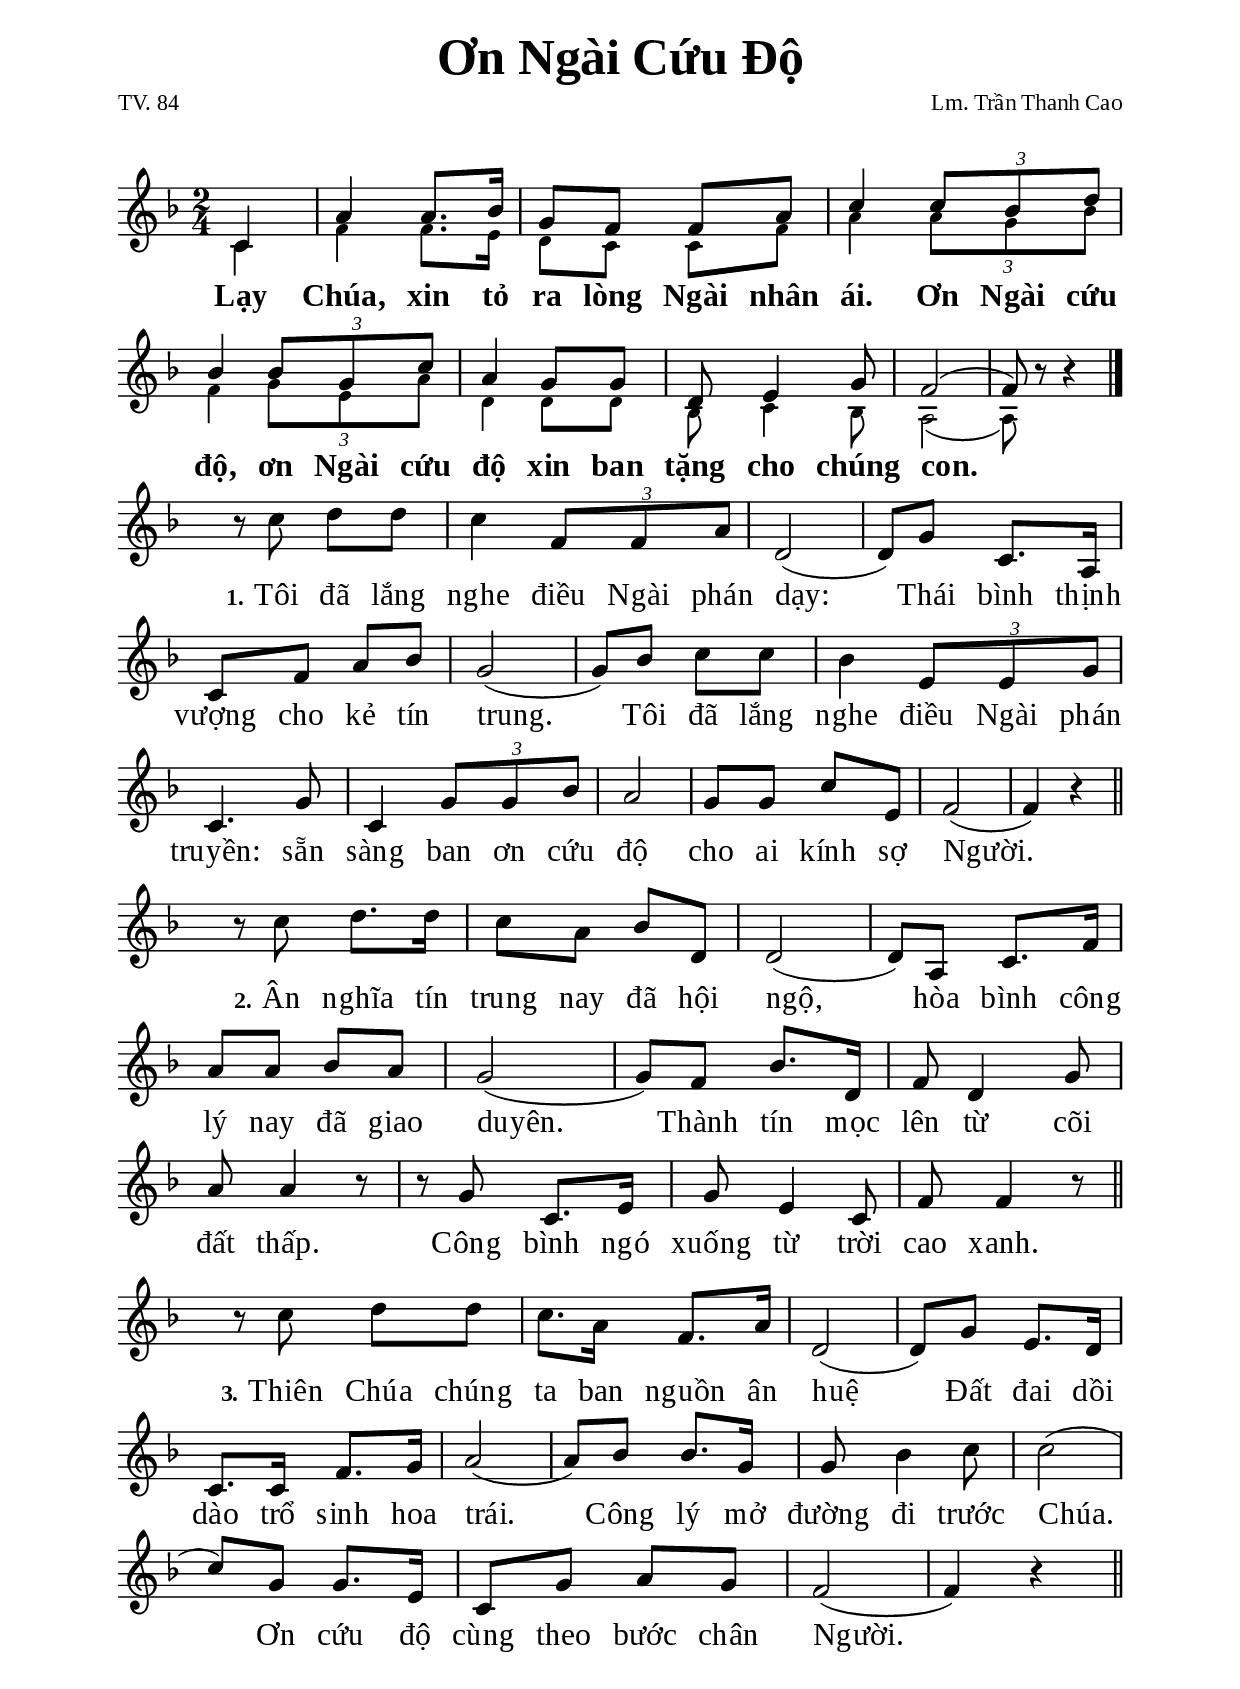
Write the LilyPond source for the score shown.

% Cài đặt chung
\version "2.20.0"
\include "english.ly"

\header {
  title = \markup { \fontsize #3 "Ơn Ngài Cứu Độ" }
  poet = "TV. 84"
  composer = "Lm. Trần Thanh Cao"
  arranger = " "
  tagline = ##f
}

\paper {
  #(set-paper-size "a4")
  top-margin = 10\mm
  bottom-margin = 10\mm
  left-margin = 20\mm
  right-margin = 20\mm
  indent = #0
  #(define fonts
    (make-pango-font-tree
      "Liberation Serif"
      "Liberation Serif"
      "Liberation Serif"
      (/ 20 20)))
  page-count = #1
}

% Nhạc điệp khúc
nhacDiepKhucSop= \relative c' {
  \partial 4 c4 |
  a' a8. bf16 |
  g8 f f a |
  c4 \tuplet 3/2 { c8 bf d } |
  bf4 \tuplet 3/2 { bf8 g c } |
  a4 g8 g |
  d e4 g8 |
  f2 ( |
  f8) r8 r4 \bar "|."
}

nhacDiepKhucBas = \relative c' {
  \partial 4 c4 |
  f f8. e16 |
  d8 c c f |
  a4 \tuplet 3/2 { a8 g bf } |
  f4 \tuplet 3/2 { g8 e a } |
  d,4 d8 d |
  bf c4 bf8 |
  a2 ( |
  a8) r8 r4
}

% Nhạc phiên khúc
nhacPhienKhucMot = \relative c'' {
  r8 c d d |
  c4 \tuplet 3/2 { f,8 f a } |
  d,2 ( |
  d8) g c,8. a16 |
  c8 f a bf |
  g2 ( |
  g8) bf c c |
  bf4 \tuplet 3/2 { e,8 e g } |
  c,4. g'8 |
  c,4 \tuplet 3/2 { g'8 g bf } |
  a2 |
  g8 g c e, |
  f2 ( |
  f4) r \bar "||"
}

nhacPhienKhucHai = \relative c' {
  r8 c' d8. d16 |
  c8 a bf d, |
  d2 ( |
  d8) a c8. f16 |
  a8 a bf a |
  g2 ( |
  g8) f bf8. d,16 |
  f8 d4 g8 |
  a8 a4 r8 |
  r g c,8. e16 |
  g8 e4 c8 |
  f f4 r8 \bar "||"
}

nhacPhienKhucBa = \relative c' {
  r8 c' d d |
  c8. a16 f8. a16 |
  d,2 ( |
  d8) g e8. d16 |
  c8. c16 f8. g16 |
  a2 ( |
  a08) bf bf8. g16 |
  g8 bf4 c8 |
  c2 ( |
  c8) g g8. e16 |
  c8 g' a g |
  f2 ( |
  f4) r \bar "||"
}

% Lời điệp khúc
loiDiepKhuc = \lyricmode {
  Lạy Chúa, xin tỏ ra lòng Ngài nhân ái.
  Ơn Ngài cứu độ, ơn Ngài cứu độ xin ban tặng cho chúng con.
}

% Lời phiên khúc
loiPhienKhucMot = \lyricmode {
  \set stanza = #"1."
  Tôi đã lắng nghe điều Ngài phán dạy:
  Thái bình thịnh vượng cho kẻ tín trung.
  Tôi đã lắng nghe điều Ngài phán truyền:
  sẵn sàng ban ơn cứu độ cho ai kính sợ Người.
}

loiPhienKhucHai = \lyricmode {
  \set stanza = #"2."
  Ân nghĩa tín trung nay đã hội ngộ,
  hòa bình công lý nay đã giao duyên.
  Thành tín mọc lên từ cõi đất thấp.
  Công bình ngó xuống từ trời cao xanh.
}

loiPhienKhucBa = \lyricmode {
  \set stanza = #"3."
  Thiên Chúa chúng ta ban nguồn ân huệ
  Đất đai dồi dào trổ sinh hoa trái.
  Công lý mở đường đi trước Chúa.
  Ơn cứu độ cùng theo bước chân Người.
}


% Dàn trang
\score {
  \new ChoirStaff <<
    \new Staff = diepKhuc \with {
        \consists "Merge_rests_engraver"
        \magnifyStaff #(magstep +1)
      }
      <<
      \new Voice = beSop {
        \voiceOne \key f \major \time 2/4 \nhacDiepKhucSop
      }
      \new Voice = beBas {
        \override NoteHead.font-size = #-2
        \voiceTwo \key f \major \time 2/4 \nhacDiepKhucBas
      }
    >>
    \new Lyrics \lyricsto beSop \loiDiepKhuc
  >>
  \layout {
    \override Lyrics.LyricText.font-series = #'bold
    \override Lyrics.LyricText.font-size = #+3
    \override Lyrics.LyricSpace.minimum-distance = #2.0
    \override Score.BarNumber.break-visibility = ##(#f #f #f)
  }
}

\score {
  \new ChoirStaff <<
    \new Staff = phienKhuc \with {
        \magnifyStaff #(magstep +1)
      }
      <<
      \new Voice = beSop {
        \key f \major \time 2/4 \nhacPhienKhucMot
      }
    >>
    \new Lyrics \lyricsto beSop \loiPhienKhucMot
  >>
  \layout {
    \override Staff.TimeSignature.transparent = ##t
    \override Lyrics.LyricText.font-size = #+3
    \override Lyrics.LyricSpace.minimum-distance = #2.0
    \override Score.BarNumber.break-visibility = ##(#f #f #f)
  }
}

\score {
  \new ChoirStaff <<
    \new Staff = phienKhuc \with {
        \magnifyStaff #(magstep +1)
      }
      <<
      \new Voice = beSop {
        \key f \major \time 2/4 \nhacPhienKhucHai
      }
    >>
    \new Lyrics \lyricsto beSop \loiPhienKhucHai
  >>
  \layout {
    \override Staff.TimeSignature.transparent = ##t
    \override Lyrics.LyricText.font-size = #+3
    \override Lyrics.LyricSpace.minimum-distance = #2.0
    \override Score.BarNumber.break-visibility = ##(#f #f #f)
  }
}

\score {
  \new ChoirStaff <<
    \new Staff = phienKhuc \with {
        \magnifyStaff #(magstep +1)
      }
      <<
      \new Voice = beSop {
        \key f \major \time 2/4 \nhacPhienKhucBa
      }
    >>
    \new Lyrics \lyricsto beSop \loiPhienKhucBa
  >>
  \layout {
    \override Staff.TimeSignature.transparent = ##t
    \override Lyrics.LyricText.font-size = #+3
    \override Lyrics.LyricSpace.minimum-distance = #2.0
    \override Score.BarNumber.break-visibility = ##(#f #f #f)
  }
}
